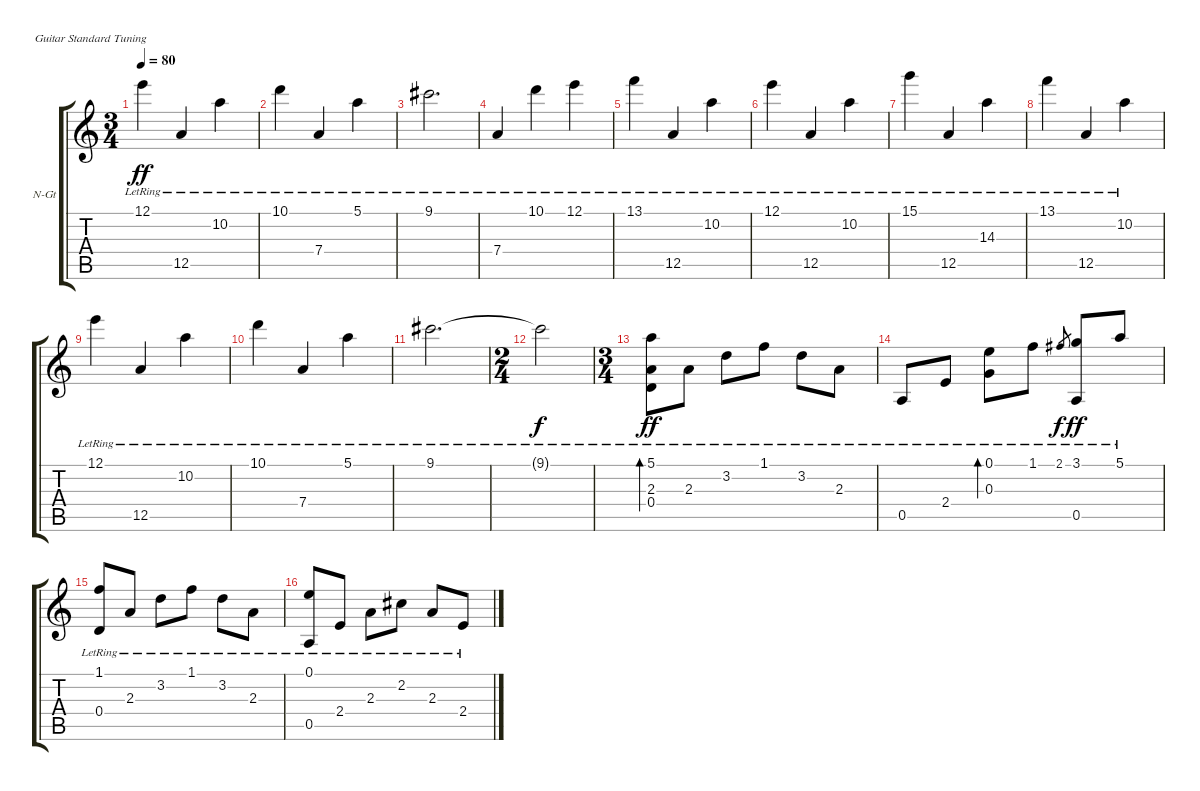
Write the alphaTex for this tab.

\bracketExtendMode groupsimilarinstruments
\firstSystemTrackNameOrientation horizontal
\otherSystemsTrackNameOrientation horizontal
\track ("guitar" "N-Gt") {instrument acousticguitarnylon}
\staff {score tabs}
\tuning (E4 B3 G3 D3 A2 E2)
\ts (3 4)
\tempo 80
\clef g2
\ks c
12.1{lr}.4{dy ff} 12.5{lr}.4 10.2{lr}.4 |
10.1{lr}.4 7.4{lr}.4 5.1{lr}.4 |
9.1{lr}.2{d} |
7.4{lr}.4 10.1{lr}.4 12.1{lr}.4 |
13.1{lr}.4 12.5{lr}.4 10.2{lr}.4 |
12.1{lr}.4 12.5{lr}.4 10.2{lr}.4 |
15.1{lr}.4 12.5{lr}.4 14.3{lr}.4 |
13.1{lr}.4 12.5{lr}.4 10.2{lr}.4 |
12.1{lr}.4 12.5{lr}.4 10.2{lr}.4 |
10.1{lr}.4 7.4{lr}.4 5.1{lr}.4 |
9.1{lr}.2{d} |
\ts (2 4)
9.1{lr t}.2{dy f} |
\ts (3 4)
(5.1{lr} 2.3{lr} 0.4{lr}).8{bd 480 dy ff} 2.3{lr}.8 3.2{lr}.8 1.1{lr}.8 3.2{lr}.8 2.3{lr}.8 |
0.5{lr}.8 2.4{lr}.8 (0.1{lr} 0.3{lr}).8{bd 480} 1.1{lr}.8 2.1{lr}.8{gr dy f} (3.1{lr} 0.5{lr}).8{dy ff} 5.1{lr}.8 |
(1.1{lr} 0.4{lr}).8 2.3{lr}.8 3.2{lr}.8 1.1{lr}.8 3.2{lr}.8 2.3{lr}.8 |
(0.1{lr} 0.5{lr}).8 2.4{lr}.8 2.3{lr}.8 2.2{lr}.8 2.3{lr}.8 2.4{lr}.8
